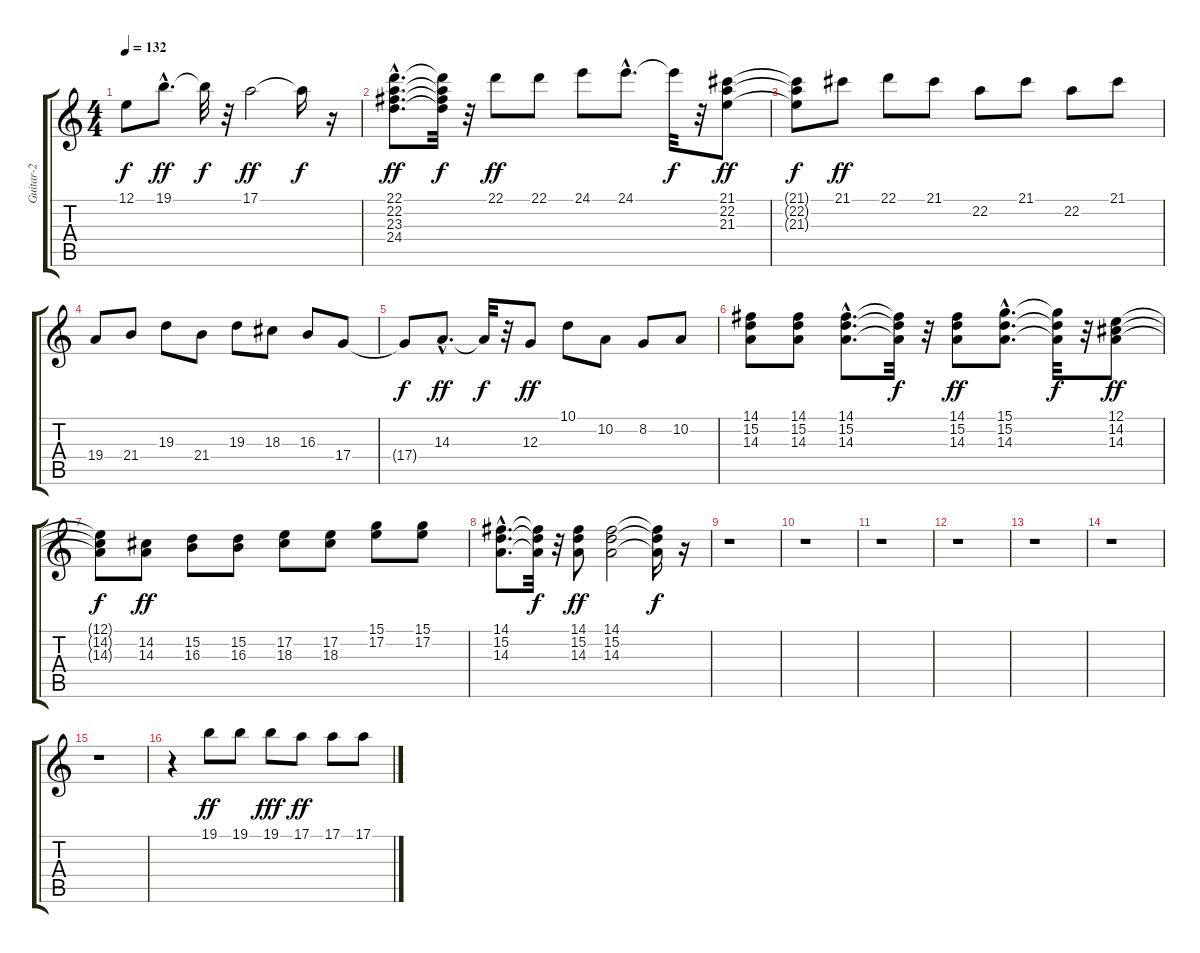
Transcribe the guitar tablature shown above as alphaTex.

\track ("Guitar-2" "Guitar-2") {instrument honkytonkpiano}
\staff {score tabs}
\tuning (E4 B3 G3 D3 A2 E2) {hide}
\ts (4 4)
\tempo 132
\clef g2
\ks c
12.1{t}.8{dy f} 19.1{hac}.8{d dy ff} 19.1{t}.32{dy f} r.32 17.1.2{dy ff} 17.1{t}.16{dy f} r.16 |
(22.1{hac} 22.2{hac} 23.3{hac} 24.4{hac}).8{d dy ff} (22.1{t} 22.2{t} 23.3{t} 24.4{t}).32{dy f} r.32 22.1.8{dy ff} 22.1.8 24.1.8 24.1{hac}.8{d} 24.1{t}.32{dy f} r.32 (21.1 22.2 21.3).8{dy ff} |
(21.1{t} 22.2{t} 21.3{t}).8{dy f} 21.1.8{dy ff} 22.1.8 21.1.8 22.2.8 21.1.8 22.2.8 21.1.8 |
19.4.8 21.4.8 19.3.8 21.4.8 19.3.8 18.3.8 16.3.8 17.4.8 |
17.4{t}.8{dy f} 14.3{hac}.8{d dy ff} 14.3{t}.32{dy f} r.32 12.3.8{dy ff} 10.1.8 10.2.8 8.2.8 10.2.8 |
(14.1 15.2 14.3).8 (14.1 15.2 14.3).8 (14.1{hac} 15.2{hac} 14.3{hac}).8{d} (14.1{t} 15.2{t} 14.3{t}).32{dy f} r.32 (14.1 15.2 14.3).8{dy ff} (15.1{hac} 15.2{hac} 14.3{hac}).8{d} (15.1{t} 15.2{t} 14.3{t}).32{dy f} r.32 (12.1 14.2 14.3).8{dy ff} |
(12.1{t} 14.2{t} 14.3{t}).8{dy f} (14.2 14.3).8{dy ff} (15.2 16.3).8 (15.2 16.3).8 (17.2 18.3).8 (17.2 18.3).8 (15.1 17.2).8 (15.1 17.2).8 |
(14.1{hac} 15.2{hac} 14.3{hac}).8{d} (14.1{t} 15.2{t} 14.3{t}).32{dy f} r.32 (14.1 15.2 14.3).8{dy ff} (14.1 15.2 14.3).2 (14.1{t} 15.2{t} 14.3{t}).16{dy f} r.16 |
r.1 |
r.1 |
r.1 |
r.1 |
r.1 |
r.1 |
r.1 |
r.4 19.1.8{dy ff} 19.1.8 19.1.8{dy fff} 17.1.8{dy ff} 17.1.8 17.1.8
